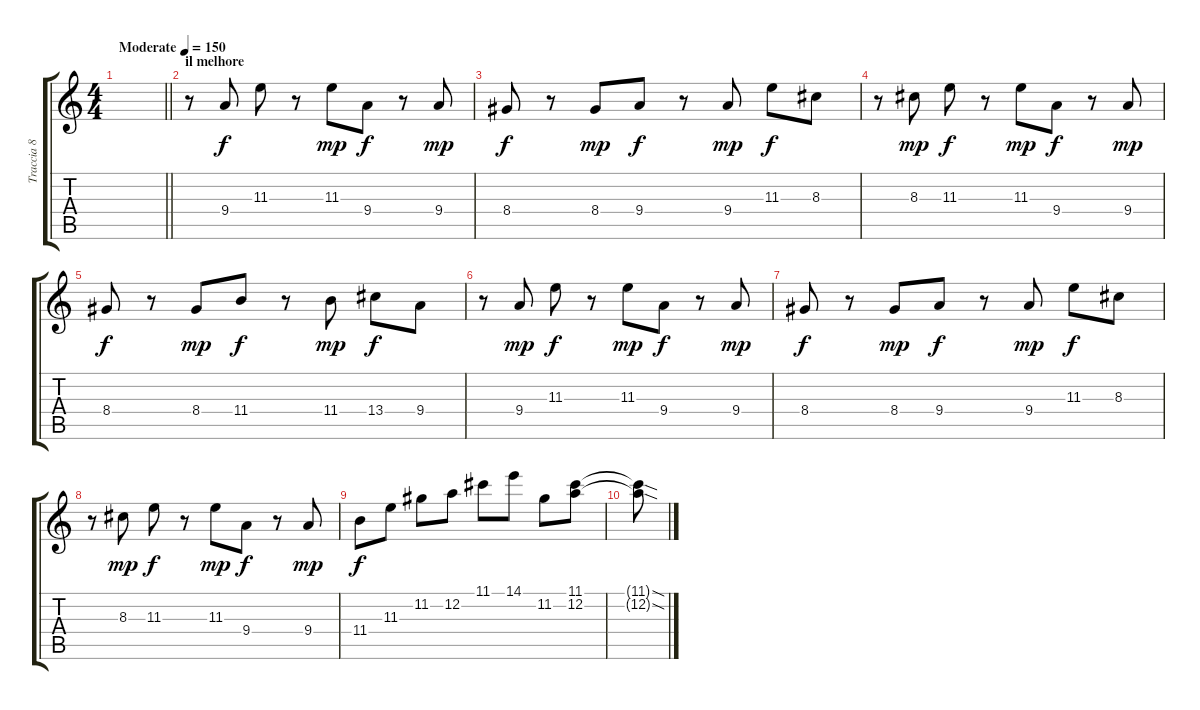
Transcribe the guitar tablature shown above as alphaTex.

\track ("Traccia 8" "Traccia 8") {instrument overdrivenguitar}
\staff {score tabs}
\tuning (D4 A3 F3 C3 G2 D2) {hide}
\ts (4 4)
\tempo (150 "Moderate")
\clef g2
\barLineRight lightlight
\ks c
|
\section ("" "il melhore")
r.8 9.4.8 11.3.8 r.8 11.3.8{dy mp} 9.4.8{dy f} r.8 9.4.8{dy mp} |
8.4.8{dy f} r.8 8.4.8{dy mp} 9.4.8{dy f} r.8 9.4.8{dy mp} 11.3.8{dy f} 8.3.8 |
r.8 8.3.8{dy mp} 11.3.8{dy f} r.8 11.3.8{dy mp} 9.4.8{dy f} r.8 9.4.8{dy mp} |
8.4.8{dy f} r.8 8.4.8{dy mp} 11.4.8{dy f} r.8 11.4.8{dy mp} 13.4.8{dy f} 9.4.8 |
r.8 9.4.8{dy mp} 11.3.8{dy f} r.8 11.3.8{dy mp} 9.4.8{dy f} r.8 9.4.8{dy mp} |
8.4.8{dy f} r.8 8.4.8{dy mp} 9.4.8{dy f} r.8 9.4.8{dy mp} 11.3.8{dy f} 8.3.8 |
r.8 8.3.8{dy mp} 11.3.8{dy f} r.8 11.3.8{dy mp} 9.4.8{dy f} r.8 9.4.8{dy mp} |
11.4.8{dy f} 11.3.8 11.2.8 12.2.8 11.1.8 14.1.8 11.2.8 (11.1 12.2).8 |
(11.1{sod t} 12.2{sod t}).8
